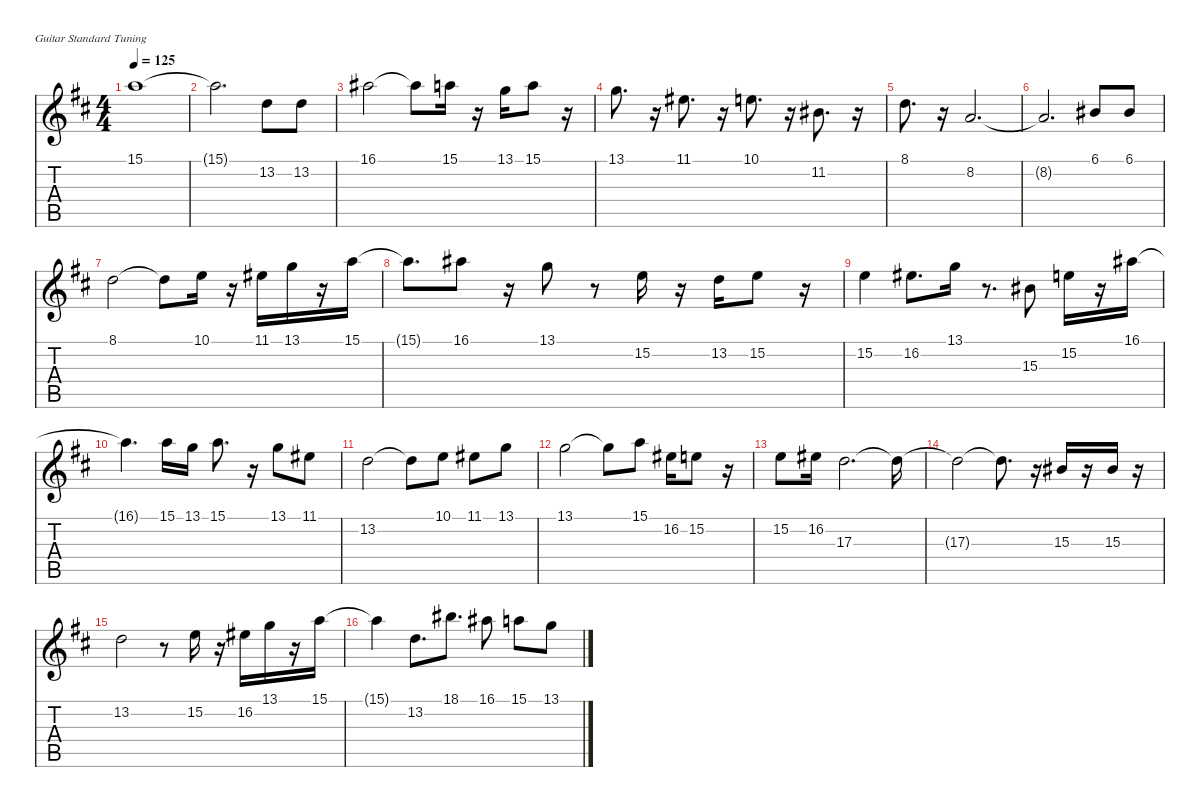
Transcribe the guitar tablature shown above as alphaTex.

\defaultSystemsLayout 4
\hideDynamics
\bracketExtendMode nobrackets
\singleTrackTrackNamePolicy hidden
\multiTrackTrackNamePolicy hidden
\firstSystemTrackNameMode fullname
\firstSystemTrackNameOrientation horizontal
\otherSystemsTrackNameOrientation horizontal
\track ("Trompete" "tpt.") {instrument trumpet}
\staff {score tabs}
\tuning (E4 B3 G3 D3 A2 E2)
\displaytranspose 2
\ts (4 4)
\tempo 125
\clef g2
\ks d
15.1{acc forcenatural}.1{dy f beam Down} |
15.1{t acc forcenatural}.2{d beam Down} 13.2{acc forcenatural}.8{beam Down} 13.2{acc forcenatural}.8{beam Down} |
16.1{acc #}.2{beam Down} 16.1{t acc #}.8{beam Down} 15.1{acc forcenatural}.16{beam Down} r.16{beam Down} 13.1{acc forcenatural}.16{beam Down} 15.1{acc forcenatural}.8{beam Down} r.16{beam Down} |
13.1{acc forcenatural}.8{d beam Down} r.16{beam Down} 11.1{acc #}.8{d beam Down} r.16{beam Down} 10.1{acc forcenatural}.8{d beam Down} r.16{beam Down} 11.2{acc #}.8{d beam Down} r.16{beam Down} |
8.1{acc forcenatural}.8{d beam Down} r.16{beam Down} 8.2{acc forcenatural}.2{d beam Up} |
8.2{t acc forcenatural}.2{d beam Up} 6.1{acc #}.8{beam Up} 6.1{acc #}.8{beam Up} |
8.1{acc forcenatural}.2{beam Down} 8.1{t acc forcenatural}.8{beam Down} 10.1{acc forcenatural}.16{beam Down} r.16{beam Down} 11.1{acc #}.16{beam Down} 13.1{acc forcenatural}.16{beam Down} r.16{beam Down} 15.1{acc forcenatural}.16{beam Down} |
15.1{t acc forcenatural}.8{d beam Down} 16.1{acc #}.8{beam Down} r.16{beam Down} 13.1{acc forcenatural}.8{beam Down} r.8{beam Down} 15.2{acc forcenatural}.16{beam Down} r.16{beam Down} 13.2{acc forcenatural}.16{beam Down} 15.2{acc forcenatural}.8{beam Down} r.16{beam Down} |
15.2{acc forcenatural}.4{beam Down} 16.2{acc #}.8{d beam Down} 13.1{acc forcenatural}.16{beam Down} r.8{d beam Down} 15.3{acc #}.8{beam Down} 15.2{acc forcenatural}.16{beam Down} r.16{beam Down} 16.1{acc #}.16{beam Down} |
16.1{t acc #}.4{d beam Down} 15.1{acc forcenatural}.16{beam Down} 13.1{acc forcenatural}.16{beam Down} 15.1{acc forcenatural}.8{d beam Down} r.16{beam Down} 13.1{acc forcenatural}.8{beam Down} 11.1{acc #}.8{beam Down} |
13.2{acc forcenatural}.2{beam Down} 13.2{t acc forcenatural}.8{beam Down} 10.1{acc forcenatural}.8{beam Down} 11.1{acc #}.8{beam Down} 13.1{acc forcenatural}.8{beam Down} |
13.1{acc forcenatural}.2{beam Down} 13.1{t acc forcenatural}.8{beam Down} 15.1{acc forcenatural}.8{beam Down} 16.2{acc #}.16{beam Down} 15.2{acc forcenatural}.8{beam Down} r.16{beam Down} |
15.2{acc forcenatural}.8{beam Down} 16.2{acc #}.16{beam Down} 17.3{acc forcenatural}.2{d beam Down} 17.3{t acc forcenatural}.16{beam Down} |
17.3{t acc forcenatural}.2{beam Down} 17.3{t acc forcenatural}.8{d beam Down} r.16{beam Down} 15.3{acc #}.16{beam Up} r.16{beam Up} 15.3{acc #}.16{beam Up} r.16{beam Up} |
13.2{acc forcenatural}.2{beam Down} r.8{beam Down} 15.2{acc forcenatural}.16{beam Down} r.16{beam Down} 16.2{acc #}.16{beam Down} 13.1{acc forcenatural}.16{beam Down} r.16{beam Down} 15.1{acc forcenatural}.16{beam Down} |
15.1{t acc forcenatural}.4{beam Down} 13.2{acc forcenatural}.8{d beam Down} 18.1{acc #}.8{d beam Down} 16.1{acc #}.8{beam Down} 15.1{acc forcenatural}.8{beam Down} 13.1{acc forcenatural}.8{beam Down}
